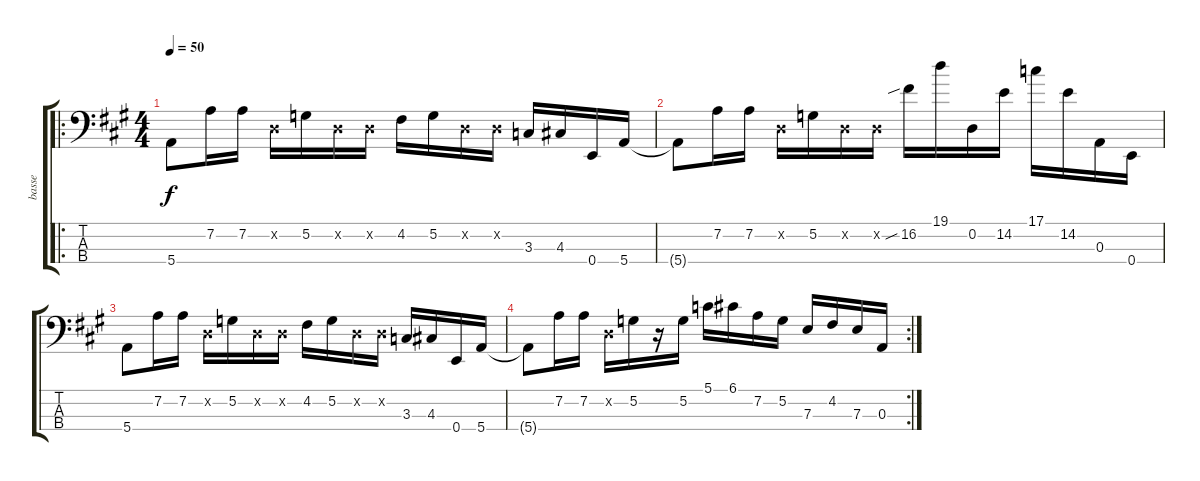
\track ("basse" "basse") {instrument electricbassfinger}
\staff {score tabs}
\tuning (G2 D2 A1 E1) {hide}
\ro
\ts (4 4)
\tempo 50
\clef f4
\ks a
5.4.8{dy f instrument electricbassfinger} 7.2.16 7.2.16 0.2{x}.16 5.2.16 0.2{x}.16 0.2{x}.16 4.2.16 5.2.16 0.2{x}.16 0.2{x}.16 3.3.16 4.3.16 0.4.16 5.4.16 |
5.4{t}.8 7.2.16 7.2.16 0.2{x}.16 5.2.16 0.2{x}.16 0.2{x}.16 16.2{sib}.16 19.1.16 0.2.16 14.2.16 17.1.16 14.2.16 0.3.16 0.4.16 |
5.4.8 7.2.16 7.2.16 0.2{x}.16 5.2.16 0.2{x}.16 0.2{x}.16 4.2.16 5.2.16 0.2{x}.16 0.2{x}.16 3.3.16 4.3.16 0.4.16 5.4.16 |
\rc 2
5.4{t}.8 7.2.16 7.2.16 0.2{x}.16 5.2.16 r.16 5.2.16 5.1.16 6.1.16 7.2.16 5.2.16 7.3.16 4.2.16 7.3.16 0.3.16
